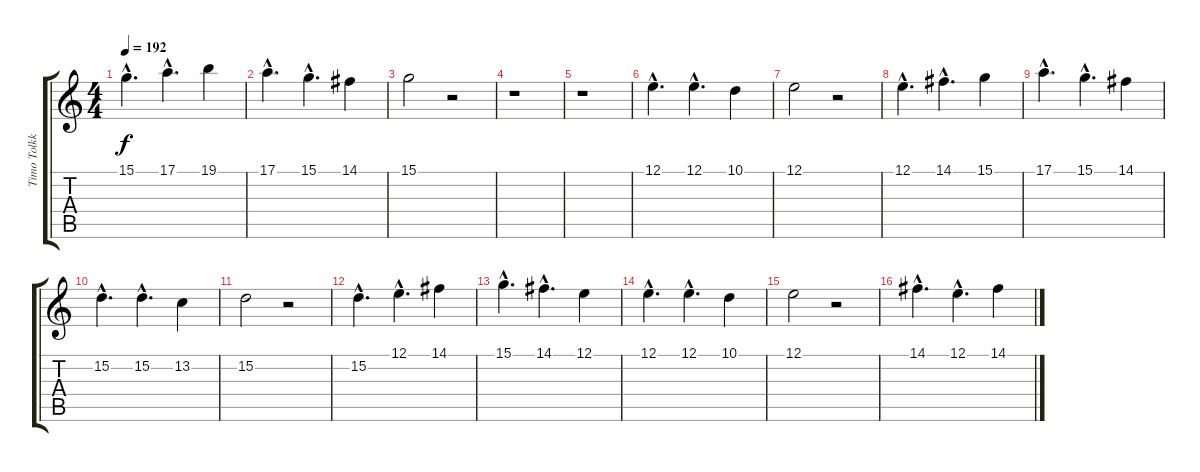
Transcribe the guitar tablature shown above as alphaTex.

\track ("Timo Tolkki" "Timo Tolkk") {instrument lead3calliope}
\staff {score tabs}
\tuning (E4 B3 G3 D3 A2 E2) {hide}
\ts (4 4)
\tempo 192
\clef g2
\ks c
15.1{hac}.4{d dy f} 17.1{hac}.4{d} 19.1.4 |
17.1{hac}.4{d} 15.1{hac}.4{d} 14.1.4 |
15.1.2 r.2 |
r.1 |
r.1 |
12.1{hac}.4{d} 12.1{hac}.4{d} 10.1.4 |
12.1.2 r.2 |
12.1{hac}.4{d} 14.1{hac}.4{d} 15.1.4 |
17.1{hac}.4{d} 15.1{hac}.4{d} 14.1.4 |
15.2{hac}.4{d} 15.2{hac}.4{d} 13.2.4 |
15.2.2 r.2 |
15.2{hac}.4{d} 12.1{hac}.4{d} 14.1.4 |
15.1{hac}.4{d} 14.1{hac}.4{d} 12.1.4 |
12.1{hac}.4{d} 12.1{hac}.4{d} 10.1.4 |
12.1.2 r.2 |
14.1{hac}.4{d} 12.1{hac}.4{d} 14.1.4
